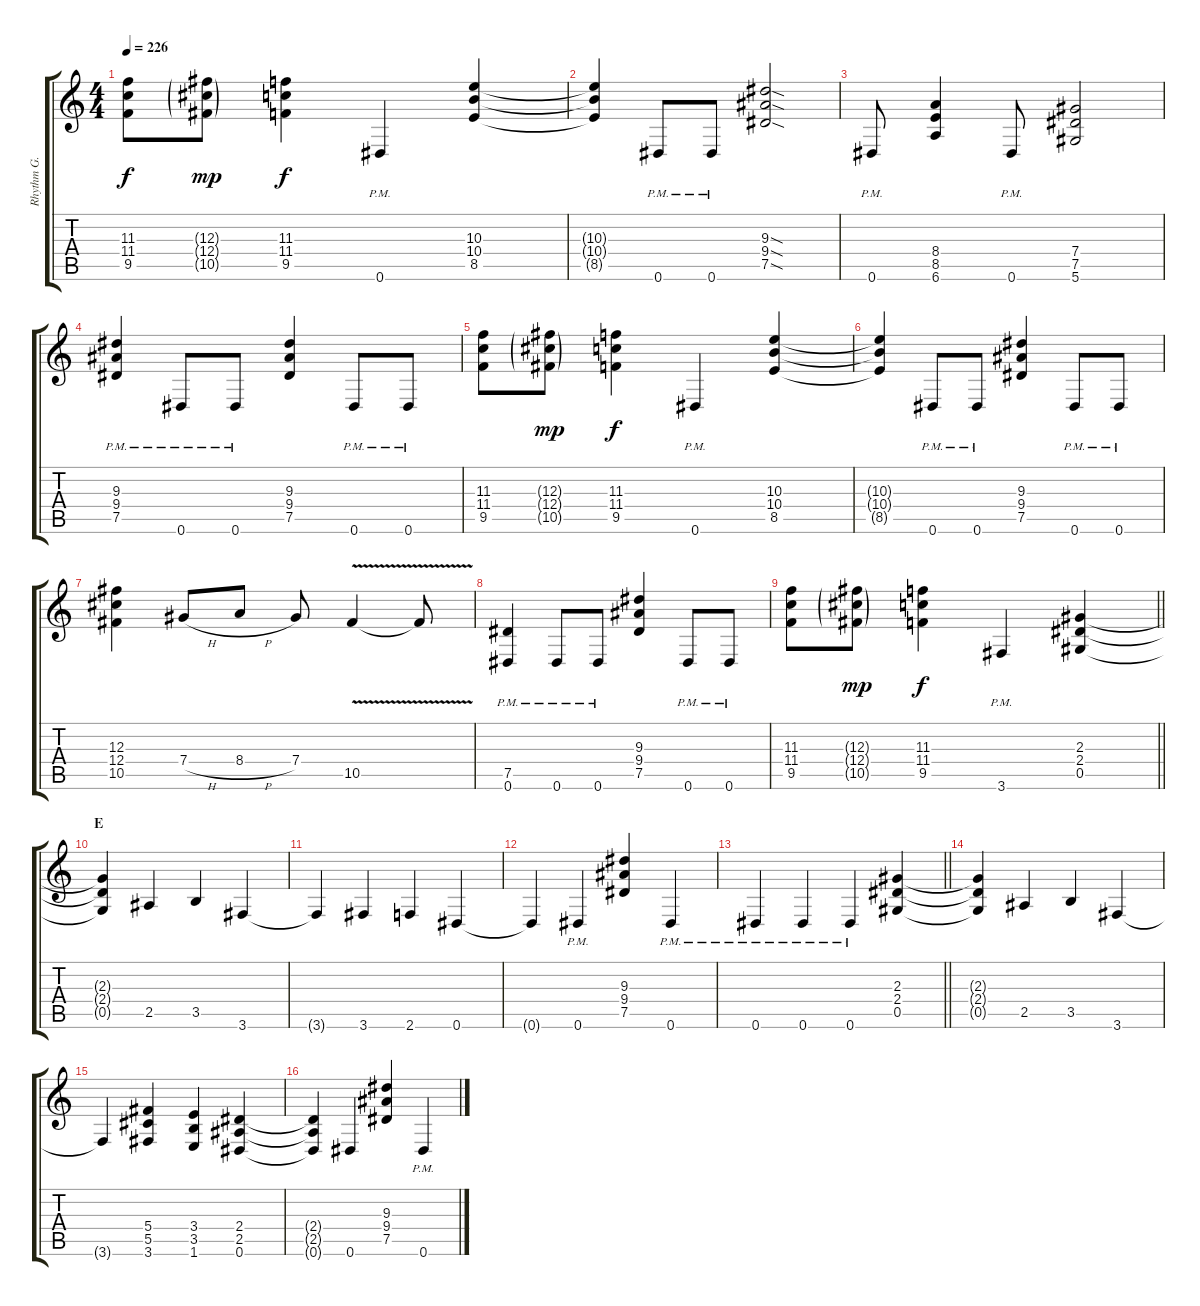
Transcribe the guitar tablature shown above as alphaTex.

\track ("Rhythm G." "Rhythm G.") {instrument distortionguitar}
\staff {score tabs}
\tuning (Eb4 Bb3 Gb3 Db3 Ab2 Eb2) {hide}
\ts (4 4)
\tempo 226
\clef g2
\ks c
(11.3 11.4 9.5).8{dy f} (12.3{g} 12.4{g} 10.5{g}).8{dy mp} (11.3 11.4 9.5).4{dy f} 0.6{pm}.4 (10.3 10.4 8.5).4 |
(10.3{t} 10.4{t} 8.5{t}).4 0.6{pm}.8 0.6{pm}.8 (9.3{sod} 9.4{sod} 7.5{sod}).2 |
0.6{pm}.8 (8.4 8.5 6.6).4 0.6{pm}.8 (7.4 7.5 5.6).2 |
(9.3 9.4 7.5{pm}).4 0.6{pm}.8 0.6{pm}.8 (9.3 9.4 7.5).4 0.6{pm}.8 0.6{pm}.8 |
(11.3 11.4 9.5).8 (12.3{g} 12.4{g} 10.5{g}).8{dy mp} (11.3 11.4 9.5).4{dy f} 0.6{pm}.4 (10.3 10.4 8.5).4 |
(10.3{t} 10.4{t} 8.5{t}).4 0.6{pm}.8 0.6{pm}.8 (9.3 9.4 7.5).4 0.6{pm}.8 0.6{pm}.8 |
(12.3 12.4 10.5).4 7.4{h}.8 8.4{h}.8 7.4.8 10.5{v}.4 10.5{t}.8 |
(7.5{pm} 0.6{pm}).4 0.6{pm}.8 0.6{pm}.8 (9.3 9.4 7.5).4 0.6{pm}.8 0.6{pm}.8 |
\barLineRight lightlight
(11.3 11.4 9.5).8 (12.3{g} 12.4{g} 10.5{g}).8{dy mp} (11.3 11.4 9.5).4{dy f} 3.6{pm}.4 (2.3 2.4 0.5).4 |
\section ("" "E")
(2.3{t} 2.4{t} 0.5{t}).4 2.5.4 3.5.4 3.6.4 |
3.6{t}.4 3.6.4 2.6.4 0.6.4 |
0.6{t}.4 0.6{pm}.4 (9.3 9.4 7.5).4 0.6{pm}.4 |
\barLineRight lightlight
0.6{pm}.4 0.6{pm}.4 0.6{pm}.4 (2.3 2.4 0.5).4 |
(2.3{t} 2.4{t} 0.5{t}).4 2.5.4 3.5.4 3.6.4 |
3.6{t}.4 (5.4 5.5 3.6).4 (3.4 3.5 1.6).4 (2.4 2.5 0.6).4 |
(2.4{t} 2.5{t} 0.6{t}).4 0.6.4 (9.3 9.4 7.5).4 0.6{pm}.4
